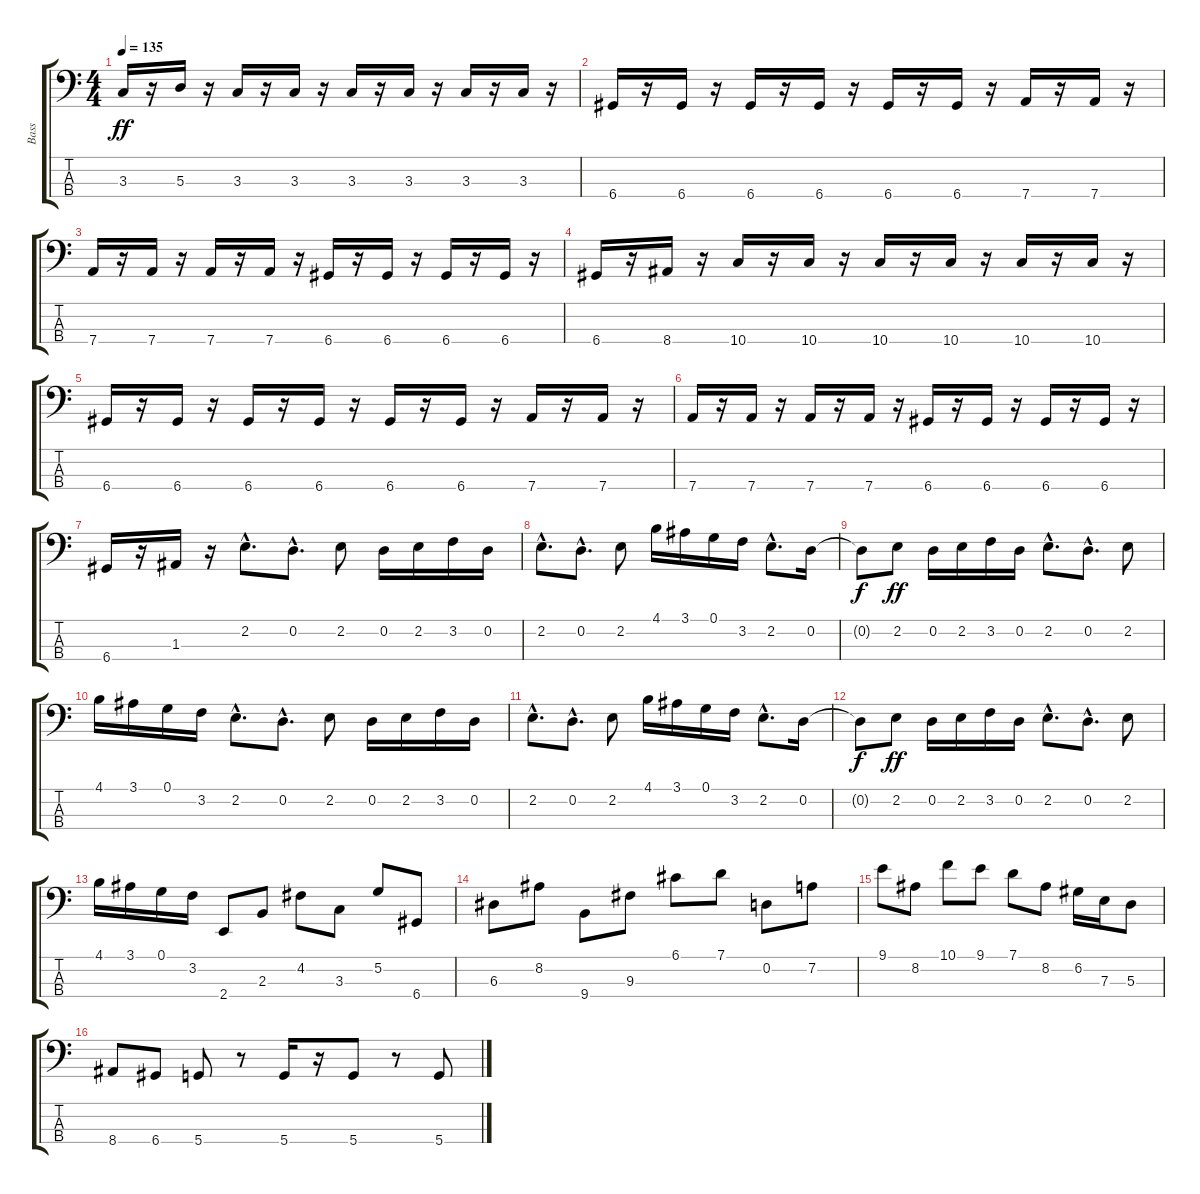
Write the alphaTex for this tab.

\track ("Bass" "Bass") {instrument electricbasspick}
\staff {score tabs}
\tuning (G2 D2 A1 D1) {hide}
\ts (4 4)
\tempo 135
\clef f4
\ks c
3.3.16{dy ff} r.16 5.3.16 r.16 3.3.16 r.16 3.3.16 r.16 3.3.16 r.16 3.3.16 r.16 3.3.16 r.16 3.3.16 r.16 |
6.4.16 r.16 6.4.16 r.16 6.4.16 r.16 6.4.16 r.16 6.4.16 r.16 6.4.16 r.16 7.4.16 r.16 7.4.16 r.16 |
7.4.16 r.16 7.4.16 r.16 7.4.16 r.16 7.4.16 r.16 6.4.16 r.16 6.4.16 r.16 6.4.16 r.16 6.4.16 r.16 |
6.4.16 r.16 8.4.16 r.16 10.4.16 r.16 10.4.16 r.16 10.4.16 r.16 10.4.16 r.16 10.4.16 r.16 10.4.16 r.16 |
6.4.16 r.16 6.4.16 r.16 6.4.16 r.16 6.4.16 r.16 6.4.16 r.16 6.4.16 r.16 7.4.16 r.16 7.4.16 r.16 |
7.4.16 r.16 7.4.16 r.16 7.4.16 r.16 7.4.16 r.16 6.4.16 r.16 6.4.16 r.16 6.4.16 r.16 6.4.16 r.16 |
6.4.16 r.16 1.3.16 r.16 2.2{hac}.8{d} 0.2{hac}.8{d} 2.2.8 0.2.16 2.2.16 3.2.16 0.2.16 |
2.2{hac}.8{d} 0.2{hac}.8{d} 2.2.8 4.1.16 3.1.16 0.1.16 3.2.16 2.2{hac}.8{d} 0.2.16 |
0.2{t}.8{dy f} 2.2.8{dy ff} 0.2.16 2.2.16 3.2.16 0.2.16 2.2{hac}.8{d} 0.2{hac}.8{d} 2.2.8 |
4.1.16 3.1.16 0.1.16 3.2.16 2.2{hac}.8{d} 0.2{hac}.8{d} 2.2.8 0.2.16 2.2.16 3.2.16 0.2.16 |
2.2{hac}.8{d} 0.2{hac}.8{d} 2.2.8 4.1.16 3.1.16 0.1.16 3.2.16 2.2{hac}.8{d} 0.2.16 |
0.2{t}.8{dy f} 2.2.8{dy ff} 0.2.16 2.2.16 3.2.16 0.2.16 2.2{hac}.8{d} 0.2{hac}.8{d} 2.2.8 |
4.1.16 3.1.16 0.1.16 3.2.16 2.4.8 2.3.8 4.2.8 3.3.8 5.2.8 6.4.8 |
6.3.8 8.2.8 9.4.8 9.3.8 6.1.8 7.1.8 0.2.8 7.2.8 |
9.1.8 8.2.8 10.1.8 9.1.8 7.1.8 8.2.8 6.2.16 7.3.16 5.3.8 |
8.4.8 6.4.8 5.4.8 r.8 5.4.16 r.16 5.4.8 r.8 5.4.8
